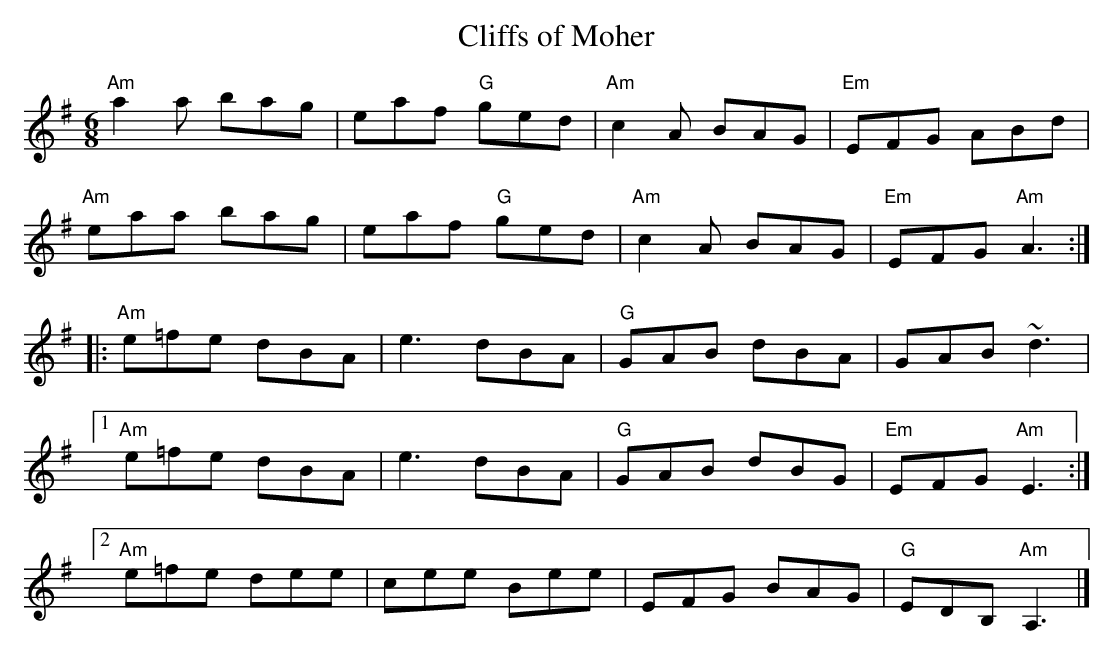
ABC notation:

X:1
T:Cliffs of Moher
M:6/8
K:Ador
"Am"a2a bag|eaf "G"ged|"Am"c2A BAG|"Em"EFG ABd|
"Am"eaa bag|eaf "G"ged|"Am"c2A BAG|"Em"EFG "Am"A3:|
|:"Am"e=fe dBA|e3 dBA|"G"GAB dBA|GAB ~d3|
[1"Am"e=fe dBA|e3 dBA|"G"GAB dBG|"Em"EFG "Am"E3:|
[2 "Am"e=fe dee|cee Bee|EFG BAG|"G"EDB, "Am"A,3|]
